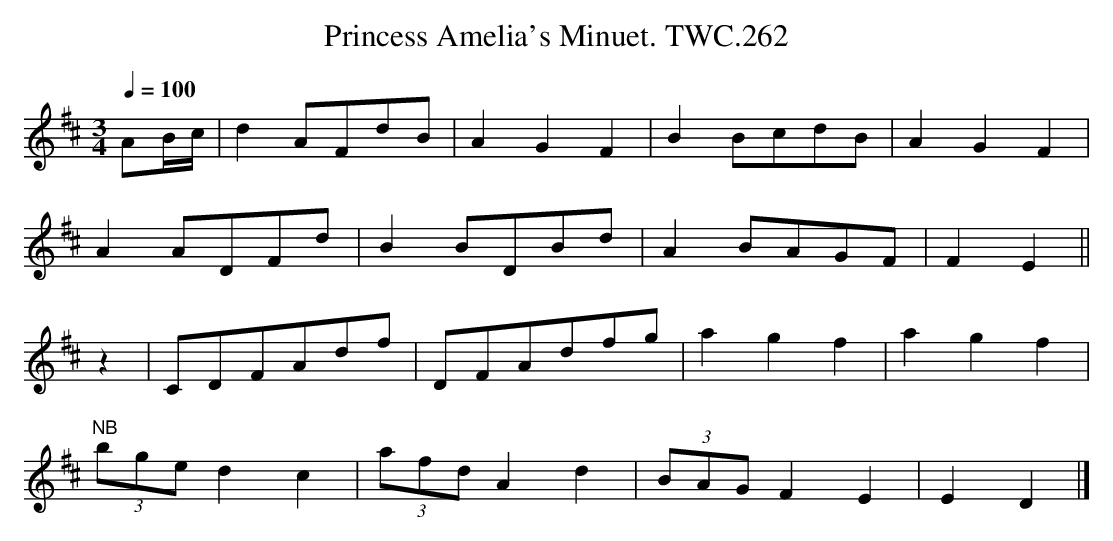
X:1
T:Princess Amelia's Minuet. TWC.262
M:3/4
L:1/8
Q:1/4=100
K:D
AB/c/|d2AFdB|A2G2F2|B2 BcdB|A2G2F2|
A2ADFd|B2BDBd|A2BAGF|F2E2||
z2|CDFAdf|DFAdfg|a2g2f2|a2g2f2|
"NB"(3bged2c2|(3afdA2d2|(3BAGF2E2|E2D2|]
